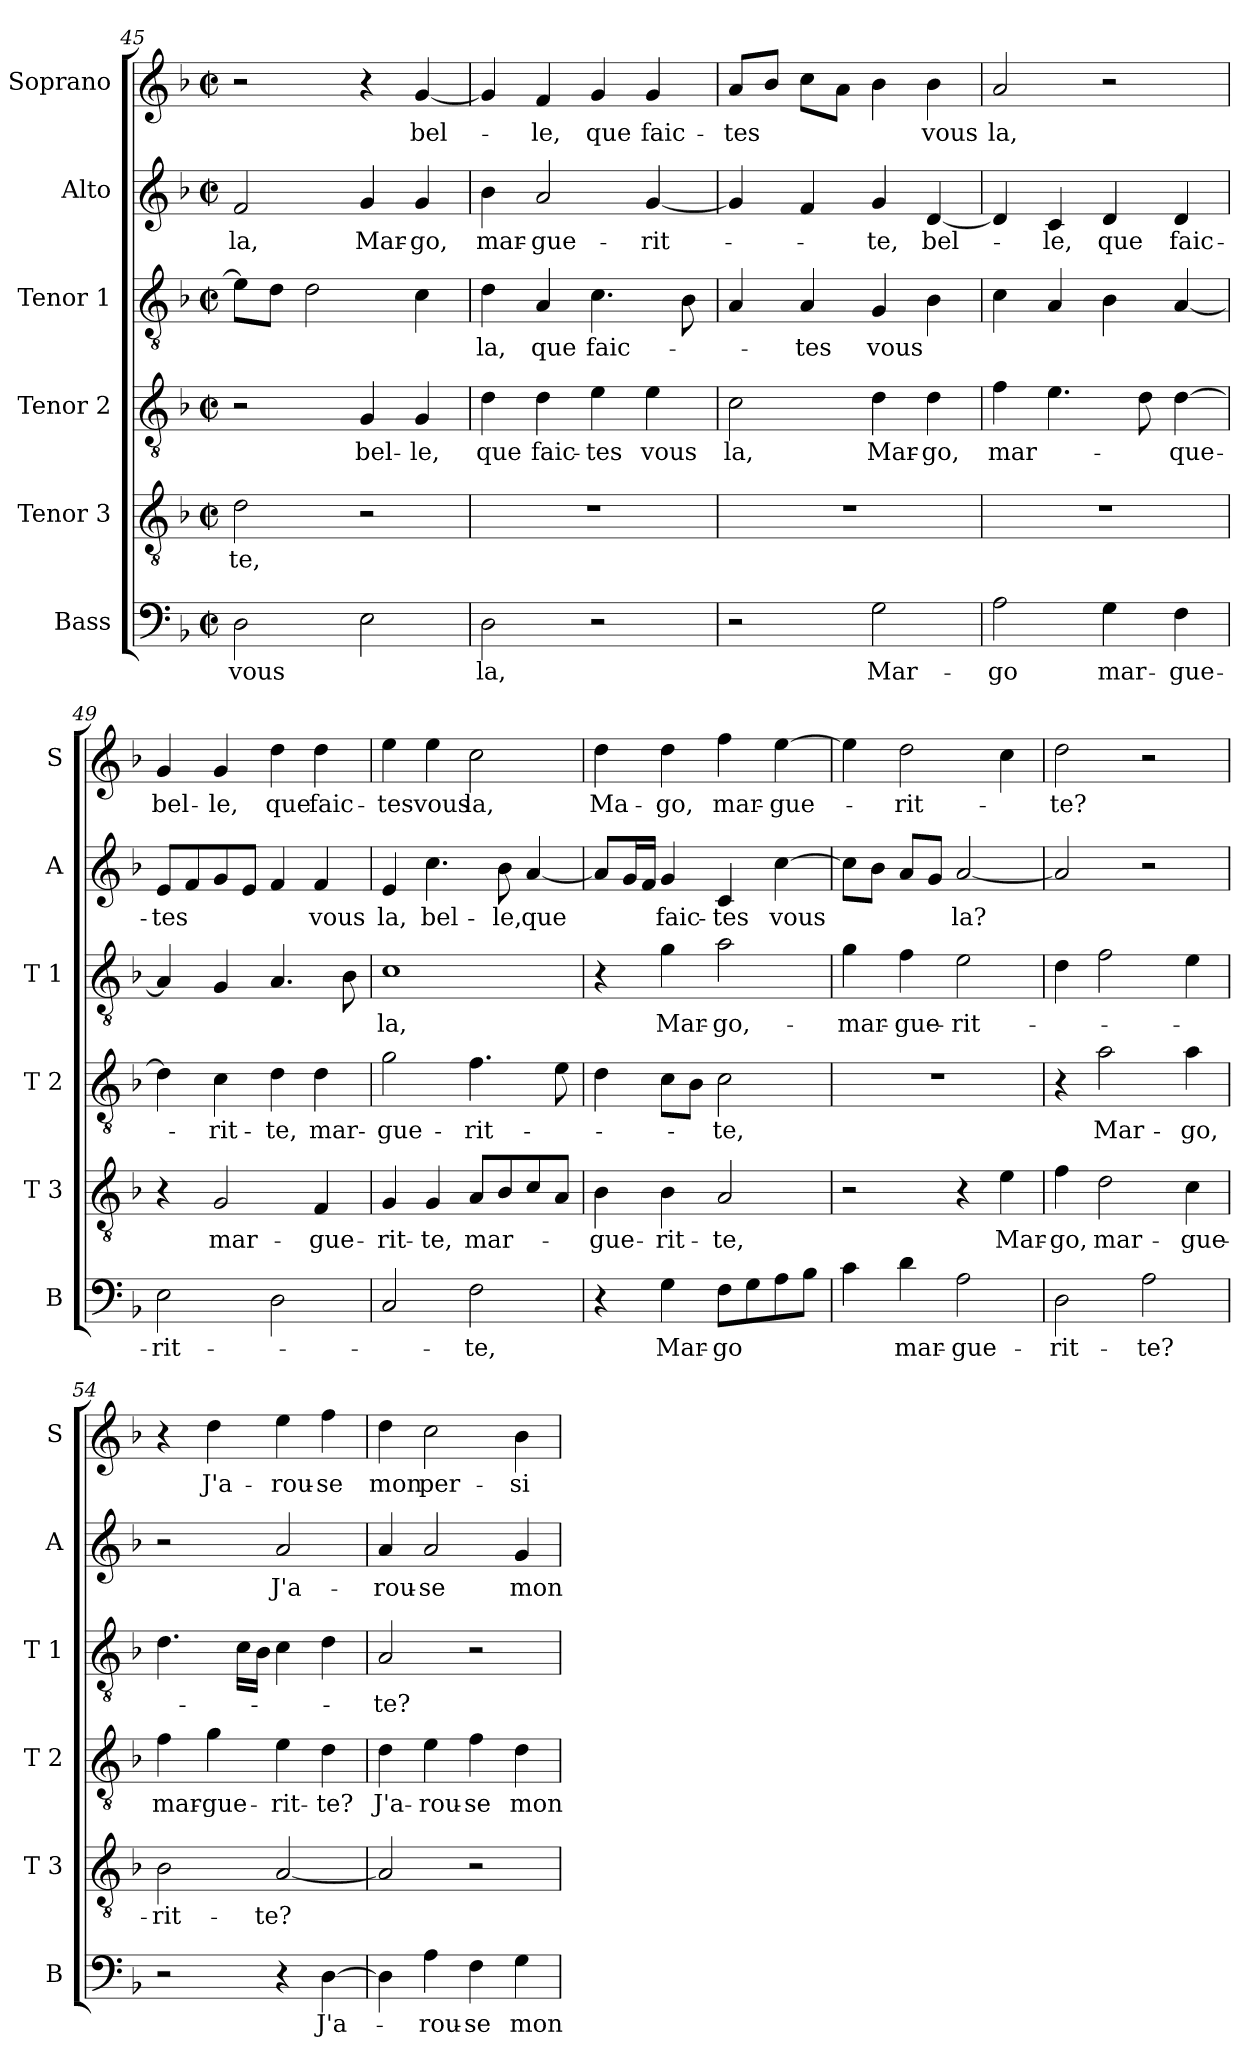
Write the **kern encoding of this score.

**kern	**text	**kern	**text	**kern	**text	**kern	**text	**kern	**text	**kern	**text
*part6	*part6	*part5	*part5	*part4	*part4	*part3	*part3	*part2	*part2	*part1	*part1
*staff6	*staff6	*staff5	*staff5	*staff4	*staff4	*staff3	*staff3	*staff2	*staff2	*staff1	*staff1
*I"Bass	*	*I"Tenor 3	*	*I"Tenor 2	*	*I"Tenor 1	*	*I"Alto	*	*I"Soprano	*
*I'B	*	*I'T 3	*	*I'T 2	*	*I'T 1	*	*I'A	*	*I'S	*
*clefF4	*	*clefGv2	*	*clefGv2	*	*clefGv2	*	*clefG2	*	*clefG2	*
*k[b-]	*	*k[b-]	*	*k[b-]	*	*k[b-]	*	*k[b-]	*	*k[b-]	*
*F:	*	*F:	*	*F:	*	*F:	*	*F:	*	*F:	*
*M2/2	*	*M2/2	*	*M2/2	*	*M2/2	*	*M2/2	*	*M2/2	*
*met(c|)	*	*met(c|)	*	*met(c|)	*	*met(c|)	*	*met(c|)	*	*met(c|)	*
=45	=45	=45	=45	=45	=45	=45	=45	=45	=45	=45	=45
2D\	vous	2d\	-te,	2r	.	8e\L]	.	2f/	la,	2r	.
.	.	.	.	.	.	8d\J	.	.	.	.	.
.	.	.	.	.	.	2d\	.	.	.	.	.
2E\	.	2r	.	4G/	bel-	.	.	4g/	Mar-	4r	.
.	.	.	.	4G/	-le,	4c\	.	4g/	-go,	[4g/	bel-
=46	=46	=46	=46	=46	=46	=46	=46	=46	=46	=46	=46
2D\	la,	1r	.	4d\	que	4d\	la,	4b-\	mar-	4g/]	.
.	.	.	.	4d\	faic-	4A/	que	2a/	-gue-	4f/	-le,
2r	.	.	.	4e\	-tes	4.c\	faic-	.	.	4g/	que
.	.	.	.	4e\	vous	.	.	[4g/	-rit-	4g/	faic-
.	.	.	.	.	.	8B-\	.	.	.	.	.
!!LO:PB:g=z
=47	=47	=47	=47	=47	=47	=47	=47	=47	=47	=47	=47
2r	.	1r	.	2c\	la,	4A/	.	4g/]	.	8a/L	-tes
.	.	.	.	.	.	.	.	.	.	8b-/J	.
.	.	.	.	.	.	4A/	-tes	4f/	.	8cc\L	.
.	.	.	.	.	.	.	.	.	.	8a\J	.
2G\	Mar-	.	.	4d\	Mar-	4G/	vous	4g/	-te,	4b-\	.
.	.	.	.	4d\	-go,	4B-\	.	[4d/	bel-	4b-\	vous
=48	=48	=48	=48	=48	=48	=48	=48	=48	=48	=48	=48
2A\	-go	1r	.	4f\	mar-	4c\	.	4d/]	.	2a/	la,
.	.	.	.	4.e\	.	4A/	.	4c/	-le,	.	.
4G\	mar-	.	.	.	.	4B-\	.	4d/	que	2r	.
.	.	.	.	8d\	.	.	.	.	.	.	.
4F\	-gue-	.	.	[4d\	-que-	[4A/	.	4d/	faic-	.	.
=49	=49	=49	=49	=49	=49	=49	=49	=49	=49	=49	=49
2E\	-rit-	4r	.	4d\]	.	4A/]	.	8e/L	-tes	4g/	bel-
.	.	.	.	.	.	.	.	8f/	.	.	.
.	.	2G/	mar-	4c\	-rit-	4G/	.	8g/	.	4g/	-le,
.	.	.	.	.	.	.	.	8e/J	.	.	.
2D\	.	.	.	4d\	-te,	4.A/	.	4f/	.	4dd\	que
.	.	4F/	-gue-	4d\	mar-	.	.	4f/	vous	4dd\	faic-
.	.	.	.	.	.	8B-\	.	.	.	.	.
=50	=50	=50	=50	=50	=50	=50	=50	=50	=50	=50	=50
2C/	.	4G/	-rit-	2g\	-gue-	1c	la,	4e/	la,	4ee\	-tes
.	.	4G/	-te,	.	.	.	.	4.cc\	bel-	4ee\	vous
2F\	-te,	8A/L	mar-	4.f\	-rit-	.	.	.	.	2cc\	la,
.	.	8B-/	.	.	.	.	.	8b-\	-le,	.	.
.	.	8c/	.	.	.	.	.	[4a/	que	.	.
.	.	8A/J	.	8e\	.	.	.	.	.	.	.
=51	=51	=51	=51	=51	=51	=51	=51	=51	=51	=51	=51
4r	.	4B-\	-gue-	4d\	.	4r	.	8a/L]	.	4dd\	Ma-
.	.	.	.	.	.	.	.	16g/L	.	.	.
.	.	.	.	.	.	.	.	16f/JJ	.	.	.
4G\	Mar-	4B-\	-rit-	8c\L	.	4g\	Mar-	4g/	faic-	4dd\	-go,
.	.	.	.	8B-\J	.	.	.	.	.	.	.
8F\L	-go	2A/	-te,	2c\	-te,	2a\	-go,-	4c/	-tes	4ff\	mar-
8G\	.	.	.	.	.	.	.	.	.	.	.
8A\	.	.	.	.	.	.	.	[4cc\	vous	[4ee\	-gue-
8B-\J	.	.	.	.	.	.	.	.	.	.	.
!!LO:LB:g=z
=52	=52	=52	=52	=52	=52	=52	=52	=52	=52	=52	=52
4c\	.	2r	.	1r	.	4g\	-mar-	8cc\L]	.	4ee\]	.
.	.	.	.	.	.	.	.	8b-\J	.	.	.
4d\	mar-	.	.	.	.	4f\	-gue-	8a/L	.	2dd\	-rit-
.	.	.	.	.	.	.	.	8g/J	.	.	.
2A\	-gue-	4r	.	.	.	2e\	-rit-	[2a/	la?	.	.
.	.	4e\	Mar-	.	.	.	.	.	.	4cc\	.
=53	=53	=53	=53	=53	=53	=53	=53	=53	=53	=53	=53
2D\	-rit-	4f\	-go,	4r	.	4d\	.	2a/]	.	2dd\	-te?
.	.	2d\	mar-	2a\	Mar-	2f\	.	.	.	.	.
2A\	-te?	.	.	.	.	.	.	2r	.	2r	.
.	.	4c\	-gue-	4a\	-go,	4e\	.	.	.	.	.
=54	=54	=54	=54	=54	=54	=54	=54	=54	=54	=54	=54
2r	.	2B-\	-rit-	4f\	mar-	4.d\	.	2r	.	4r	.
.	.	.	.	4g\	-gue-	.	.	.	.	4dd\	J'a-
.	.	.	.	.	.	16c\LL	.	.	.	.	.
.	.	.	.	.	.	16B-\JJ	.	.	.	.	.
4r	.	[2A/	-te?	4e\	-rit-	4c\	.	2a/	J'a-	4ee\	-rou-
[4D\	J'a-	.	.	4d\	-te?	4d\	.	.	.	4ff\	-se
=55	=55	=55	=55	=55	=55	=55	=55	=55	=55	=55	=55
4D\]	.	2A/]	.	4d\	J'a-	2A/	-te?	4a/	-rou-	4dd\	mon
4A\	-rou-	.	.	4e\	-rou-	.	.	2a/	-se	2cc\	per-
4F\	-se	2r	.	4f\	-se	2r	.	.	.	.	.
4G\	mon	.	.	4d\	mon	.	.	4g/	mon	4b-\	-si-
=	=	=	=	=	=	=	=	=	=	=	=
*-	*-	*-	*-	*-	*-	*-	*-	*-	*-	*-	*-
